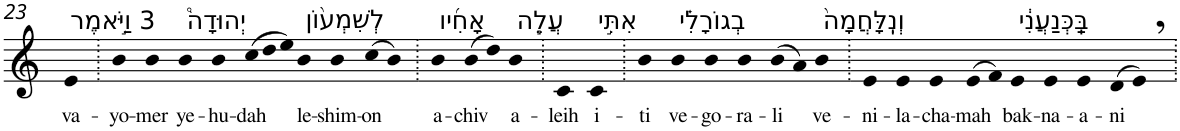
**kern	**text
*part1	*part1
*staff1	*staff1
*I"Piano	*
*I'Pno	*
!!LO:PB:g=z
*clefG2	*
*k[]	*
=23	=23
!LO:TX:a:t=3 וַיֹּ֣אמֶר	!
!	!LO:LY:b
4e	va-
=24.	=24.
!	!LO:LY:b
4b	-yo-
!	!LO:LY:b
4b	-mer
!LO:TX:a:t=יְהוּדָה֩	!
!	!LO:LY:b
4b	ye-
!	!LO:LY:b
4b	-hu-
*Xtuplet	*
!	!LO:LY:b
(>12cc	-dah
12dd	.
12ee)	.
!LO:TX:a:t=לְשִׁמְע֨וֹן	!
!	!LO:LY:b
4b	le-
!	!LO:LY:b
4b	-shim-
!	!LO:LY:b
(>8cc	-on
8b)	.
=25.	=25.
!LO:TX:a:t=אָחִ֜יו	!
!	!LO:LY:b
4b	a-
!	!LO:LY:b
(>8b	-chiv
8dd)	.
!LO:TX:a:t=עֲלֵ֧ה	!
!	!LO:LY:b
4b	a-
=26.	=26.
!	!LO:LY:b
4c	-leih
!LO:TX:a:t=אִתִּ֣י	!
!	!LO:LY:b
4c	i-
=27.	=27.
!	!LO:LY:b
4b	-ti
!LO:TX:a:t=בְגוֹרָלִ֗י	!
!	!LO:LY:b
4b	ve-
!	!LO:LY:b
4b	-go-
!	!LO:LY:b
4b	-ra-
!	!LO:LY:b
(>8b	-li
8a)	.
!LO:TX:a:t=וְנִֽלָּחֲמָה֙	!
!	!LO:LY:b
4b	ve-
=28.	=28.
!	!LO:LY:b
4e	-ni-
!	!LO:LY:b
4e	-la-
!	!LO:LY:b
4e	-cha-
!	!LO:LY:b
(>8e	-mah
8f)	.
!LO:TX:a:t=בַּֽכְּנַעֲנִ֔י	!
!	!LO:LY:b
4e	bak-
!	!LO:LY:b
4e	-na-
!	!LO:LY:b
4e	-a-
!	!LO:LY:b
(>8d	-ni
8e,)	.
=.	=.
*-	*-
